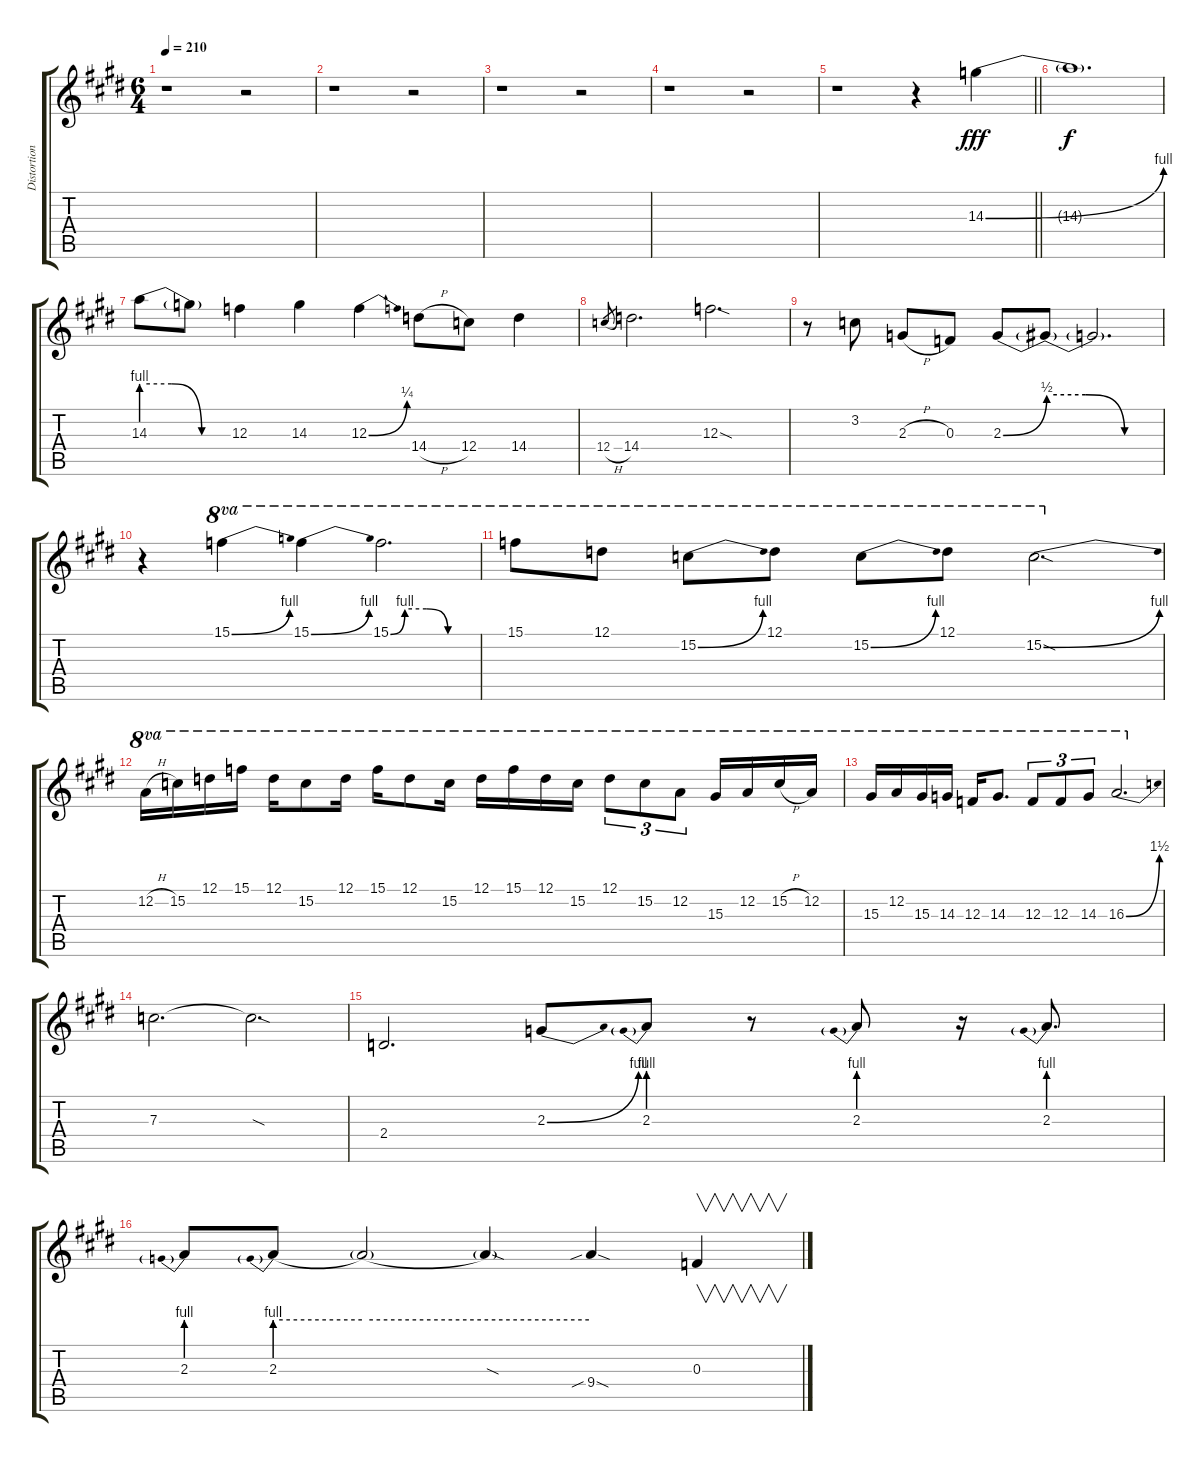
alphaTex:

\track ("Distortion" "Distortion") {instrument distortionguitar}
\staff {score tabs}
\tuning (D4 A3 F3 C3 G2 D2) {hide}
\ts (6 4)
\tempo 210
\clef g2
\ks c#minor
r.1{dy fff} r.2 |
\ks e
r.1 r.2 |
\ks c#minor
r.1 r.2 |
r.1 r.2 |
\barLineRight lightlight
r.1 r.4 14.3{be (bend 0 0 60 4)}.4 |
\section ("" " ")
14.3{t}.1{d dy f} |
14.3{be (custom 0 4 20 4 40 0 60 0)}.8 14.3{t}.8 12.3.4 14.3.4 12.3{be (bend 0 0 60 1)}.4 14.4{h}.8 12.4.8 14.4.4 |
12.4{h}.8{gr} 14.4.2{d} 12.3{sod}.2{d} |
r.8 3.2.8 2.3{h}.8 0.3.8 2.3{be (bend 0 0 60 2)}.8 2.3{be (custom 0 2 20 2 40 0 60 0) t}.8 2.3{t}.2{d} |
r.4 15.1{be (bend 0 0 60 4)}.4{ot 8va} 15.1{be (bend 0 0 60 4)}.4{ot 8va} 15.1{be (custom 0 0 10 4 25 4 40 0 60 0)}.2{d ot 8va} |
15.1.8{ot 8va} 12.1.8{ot 8va} 15.2{be (bend 0 0 60 4)}.8{ot 8va} 12.1.8{ot 8va} 15.2{be (bend 0 0 60 4)}.8{ot 8va} 12.1.8{ot 8va} 15.2{be (bend 0 0 60 4) sod}.2{d ot 8va} |
12.2{h}.16{ot 8va} 15.2.16{ot 8va} 12.1.16{ot 8va} 15.1.16{ot 8va} 12.1.16{ot 8va} 15.2.8{ot 8va} 12.1.16{ot 8va} 15.1.16{ot 8va} 12.1.8{ot 8va} 15.2.16{ot 8va} 12.1.16{ot 8va} 15.1.16{ot 8va} 12.1.16{ot 8va} 15.2.16{ot 8va} 12.1.8{tu (3 2) ot 8va} 15.2.8{tu (3 2) ot 8va} 12.2.8{tu (3 2) ot 8va} 15.3.16{ot 8va} 12.2.16{ot 8va} 15.2{h}.16{ot 8va} 12.2.16{ot 8va} |
15.3.16{ot 8va} 12.2.16{ot 8va} 15.3.16{ot 8va} 14.3.16{ot 8va} 12.3.16{ot 8va} 14.3.8{d ot 8va} 12.3.8{tu (3 2) ot 8va} 12.3.8{tu (3 2) ot 8va} 14.3.8{tu (3 2) ot 8va} 16.3{be (bend 0 0 60 6)}.2{d ot 8va} |
7.3.2{d} 7.3{sod t}.2{d} |
2.4.2{d} 2.3{be (bend 0 0 60 4)}.8 2.3{be (prebend 0 4 60 4)}.8 r.8 2.3{be (prebend 0 4 60 4)}.8 r.16 2.3{be (prebend 0 4 60 4)}.8{d} |
2.3{be (prebend 0 4 60 4)}.8 2.3{be (prebend 0 4 60 4)}.8 2.3{be (hold 0 4 60 4) t}.2 2.3{sod t}.4 9.4{sib sod}.4 0.3.4{v}
